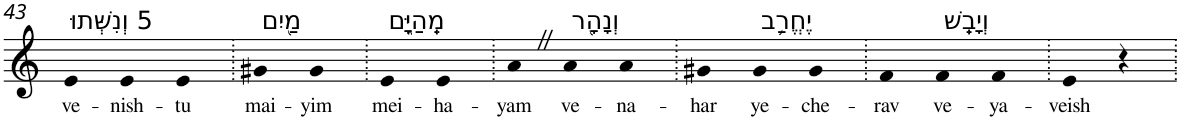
**kern	**text
*part1	*part1
*staff1	*staff1
*I"Piano	*
*I'Pno	*
!!LO:PB:g=z
*clefG2	*
*k[]	*
=43	=43
!LO:TX:a:t=5 וְנִשְּׁתוּ	!
!	!LO:LY:b
4e	ve-
!	!LO:LY:b
4e	-nish-
!	!LO:LY:b
4e	-tu
=44.	=44.
!LO:TX:a:t=מַ֖יִם	!
!	!LO:LY:b
4g#X	mai-
!	!LO:LY:b
4g#	-yim
=45.	=45.
!LO:TX:a:t=מֵֽהַיָּ֑ם	!
!	!LO:LY:b
4e	mei-
!	!LO:LY:b
4e	-ha-
=46.	=46.
!	!LO:LY:b
4aZ	-yam
!LO:TX:a:t=וְנָהָ֖ר	!
!	!LO:LY:b
4a	ve-
!	!LO:LY:b
4a	-na-
=47.	=47.
!	!LO:LY:b
4g#X	-har
!LO:TX:a:t=יֶחֱרַ֥ב	!
!	!LO:LY:b
4g#	ye-
!	!LO:LY:b
4g#	-che-
=48.	=48.
!	!LO:LY:b
4f	-rav
!LO:TX:a:t=וְיָבֵֽשׁ	!
!	!LO:LY:b
4f	ve-
!	!LO:LY:b
4f	-ya-
=49.	=49.
!	!LO:LY:b
4e	-veish
4r	.
=.	=.
*-	*-
